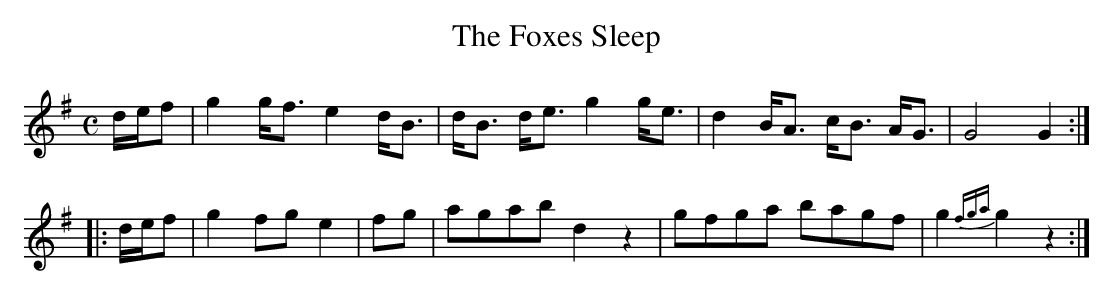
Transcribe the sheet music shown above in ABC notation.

X:1
T:Foxes Sleep, The
M:C
L:1/8
K:G
d/e/f|g2 g<f e2 d<B|d<B d<e g2 g<e|d2 B<A c<B A<G|G4 G2:|
|:d/e/f|g2 fg e2|fg|agab d2z2|gfga bagf|g2 {fga}g2 z2:|]
